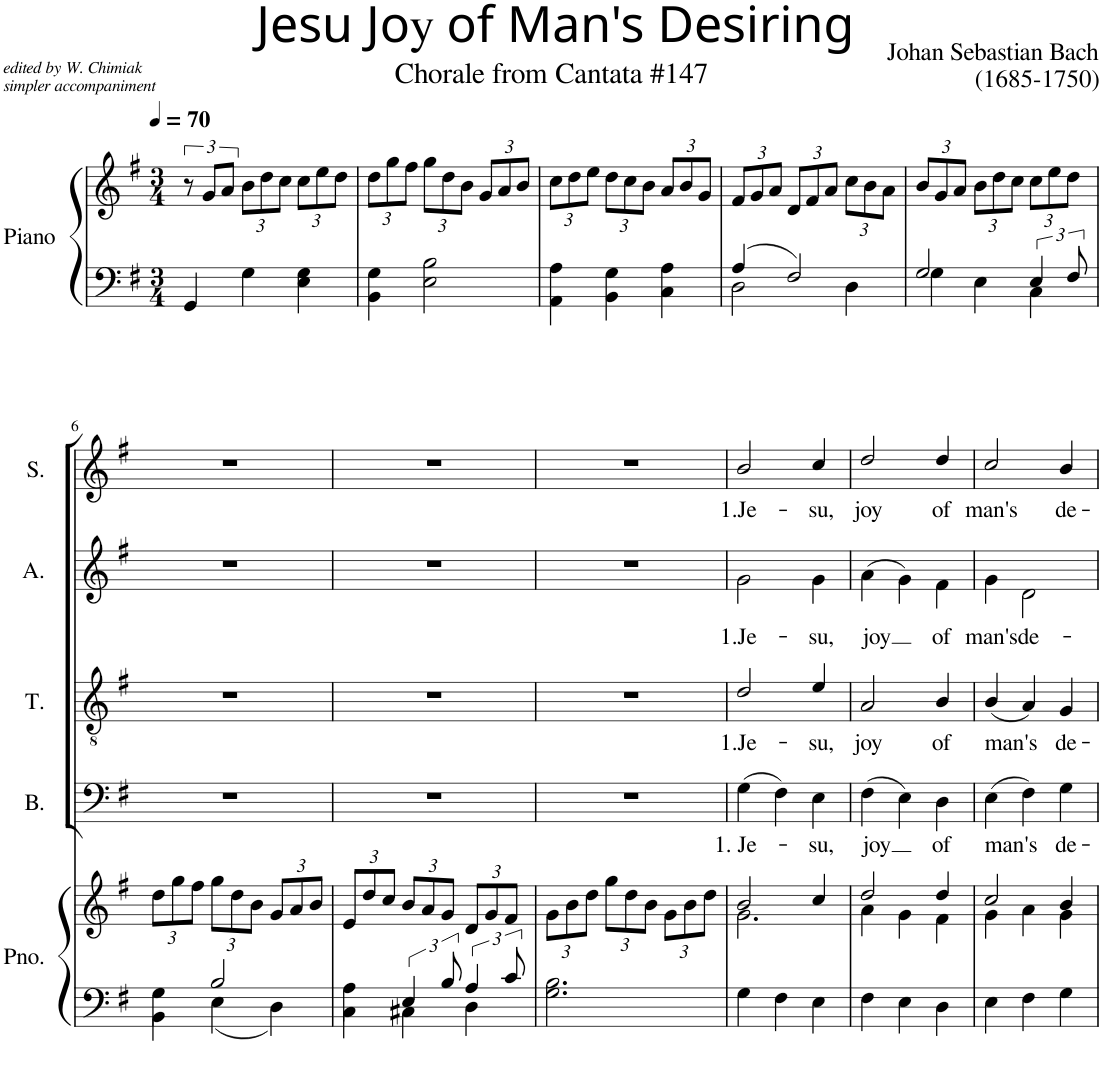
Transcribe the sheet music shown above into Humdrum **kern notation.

**kern	**kern	**kern	**text	**kern	**text	**kern	**text	**kern	**text
*part5	*part5	*part4	*part4	*part3	*part3	*part2	*part2	*part1	*part1
*staff6	*staff5	*staff4	*staff4	*staff3	*staff3	*staff2	*staff2	*staff1	*staff1
*I"Piano	*	*I"Bass	*	*I"Tenor	*	*I"Alto	*	*I"Soprano	*
*I'Pno.	*	*I'B.	*	*I'T.	*	*I'A.	*	*I'S.	*
*clefF4	*clefG2	*clefF4	*	*clefGv2	*	*clefG2	*	*clefG2	*
*k[f#]	*k[f#]	*k[f#]	*	*k[f#]	*	*k[f#]	*	*k[f#]	*
*G:	*G:	*G:	*	*G:	*	*G:	*	*G:	*
*M3/4	*M3/4	*M3/4	*	*M3/4	*	*M3/4	*	*M3/4	*
*MM70	*MM70	*MM70	*	*MM70	*	*MM70	*	*MM70	*
=1	=1	=1	=1	=1	=1	=1	=1	=1	=1
4GG/	12r	2.r	.	2.r	.	2.r	.	2.r	.
.	12g/L	.	.	.	.	.	.	.	.
.	12a/J	.	.	.	.	.	.	.	.
*	*Xbrackettup	*	*	*	*	*	*	*	*
4G\	12b\L	.	.	.	.	.	.	.	.
.	12dd\	.	.	.	.	.	.	.	.
.	12cc\J	.	.	.	.	.	.	.	.
4E\ 4G\	12cc\L	.	.	.	.	.	.	.	.
.	12ee\	.	.	.	.	.	.	.	.
.	12dd\J	.	.	.	.	.	.	.	.
=2	=2	=2	=2	=2	=2	=2	=2	=2	=2
4BB\ 4G\	12dd\L	2.r	.	2.r	.	2.r	.	2.r	.
.	12gg\	.	.	.	.	.	.	.	.
.	12ff#\J	.	.	.	.	.	.	.	.
2E\ 2B\	12gg\L	.	.	.	.	.	.	.	.
.	12dd\	.	.	.	.	.	.	.	.
.	12b\J	.	.	.	.	.	.	.	.
.	12g/L	.	.	.	.	.	.	.	.
.	12a/	.	.	.	.	.	.	.	.
.	12b/J	.	.	.	.	.	.	.	.
=3	=3	=3	=3	=3	=3	=3	=3	=3	=3
4AA\ 4A\	12cc\L	2.r	.	2.r	.	2.r	.	2.r	.
.	12dd\	.	.	.	.	.	.	.	.
.	12ee\J	.	.	.	.	.	.	.	.
4BB\ 4G\	12dd\L	.	.	.	.	.	.	.	.
.	12cc\	.	.	.	.	.	.	.	.
.	12b\J	.	.	.	.	.	.	.	.
4C\ 4A\	12a/L	.	.	.	.	.	.	.	.
.	12b/	.	.	.	.	.	.	.	.
.	12g/J	.	.	.	.	.	.	.	.
=4	=4	=4	=4	=4	=4	=4	=4	=4	=4
*^	*	*	*	*	*	*	*	*	*
4A/	2D\	12f#/L	2.r	.	2.r	.	2.r	.	2.r	.
.	.	12g/	.	.	.	.	.	.	.	.
.	.	12a/J	.	.	.	.	.	.	.	.
2F#/	.	12d/L	.	.	.	.	.	.	.	.
.	.	12f#/	.	.	.	.	.	.	.	.
.	.	12a/J	.	.	.	.	.	.	.	.
.	4D\	12cc\L	.	.	.	.	.	.	.	.
.	.	12b\	.	.	.	.	.	.	.	.
.	.	12a\J	.	.	.	.	.	.	.	.
=5	=5	=5	=5	=5	=5	=5	=5	=5	=5	=5
2G/	4G\	12b/L	2.r	.	2.r	.	2.r	.	2.r	.
.	.	12g/	.	.	.	.	.	.	.	.
.	.	12a/J	.	.	.	.	.	.	.	.
.	4E\	12b\L	.	.	.	.	.	.	.	.
.	.	12dd\	.	.	.	.	.	.	.	.
.	.	12cc\J	.	.	.	.	.	.	.	.
6E/	4C\	12cc\L	.	.	.	.	.	.	.	.
.	.	12ee\	.	.	.	.	.	.	.	.
12F#/	.	12dd\J	.	.	.	.	.	.	.	.
!!LO:LB:g=z
=6	=6	=6	=6	=6	=6	=6	=6	=6	=6	=6
4G\	4BB\	12dd\L	2.r	.	2.r	.	2.r	.	2.r	.
.	.	12gg\	.	.	.	.	.	.	.	.
.	.	12ff#\J	.	.	.	.	.	.	.	.
2B/	4E\	12gg\L	.	.	.	.	.	.	.	.
.	.	12dd\	.	.	.	.	.	.	.	.
.	.	12b\J	.	.	.	.	.	.	.	.
.	4D\	12g/L	.	.	.	.	.	.	.	.
.	.	12a/	.	.	.	.	.	.	.	.
.	.	12b/J	.	.	.	.	.	.	.	.
=7	=7	=7	=7	=7	=7	=7	=7	=7	=7	=7
4A\	4C\	12e/L	2.r	.	2.r	.	2.r	.	2.r	.
.	.	12dd/	.	.	.	.	.	.	.	.
.	.	12cc/J	.	.	.	.	.	.	.	.
6E/	4C#X\	12b/L	.	.	.	.	.	.	.	.
.	.	12a/	.	.	.	.	.	.	.	.
12B/	.	12g/J	.	.	.	.	.	.	.	.
6A/	4D\	12d/L	.	.	.	.	.	.	.	.
.	.	12g/	.	.	.	.	.	.	.	.
12c/	.	12f#/J	.	.	.	.	.	.	.	.
*v	*v	*	*	*	*	*	*	*	*	*
=8	=8	=8	=8	=8	=8	=8	=8	=8	=8
2.G\ 2.B\	12g\L	2.r	.	2.r	.	2.r	.	2.r	.
.	12b\	.	.	.	.	.	.	.	.
.	12dd\J	.	.	.	.	.	.	.	.
.	12gg\L	.	.	.	.	.	.	.	.
.	12dd\	.	.	.	.	.	.	.	.
.	12b\J	.	.	.	.	.	.	.	.
.	12g\L	.	.	.	.	.	.	.	.
.	12b\	.	.	.	.	.	.	.	.
.	12dd\J	.	.	.	.	.	.	.	.
=9	=9	=9	=9	=9	=9	=9	=9	=9	=9
*	*^	*	*	*	*	*	*	*	*
!	!	!	!	!LO:LY:b	!	!LO:LY:b	!	!LO:LY:b	!	!LO:LY:b
4G\	2b/	2.g\	(4G\	1. Je-	2d/	1.Je-	2g\	1.Je-	2b/	1.Je-
4F#\	.	.	4F#\)	.	.	.	.	.	.	.
!	!	!	!	!LO:LY:b	!	!LO:LY:b	!	!LO:LY:b	!	!LO:LY:b
4E\	4cc/	.	4E\	-su,	4e/	-su,	4g\	-su,	4cc/	-su,
=10	=10	=10	=10	=10	=10	=10	=10	=10	=10	=10
!	!	!	!	!LO:LY:b	!	!LO:LY:b	!	!LO:LY:b	!	!LO:LY:b
4F#\	2dd/	4a\	(4F#\	joy	2A/	joy	(4a\	joy	2dd/	joy
4E\	.	4g\	4E\)	.	.	.	4g\)	.	.	.
!	!	!	!	!LO:LY:b	!	!LO:LY:b	!	!LO:LY:b	!	!LO:LY:b
4D\	4dd/	4f#\	4D\	of	4B/	of	4f#\	of	4dd/	of
=11	=11	=11	=11	=11	=11	=11	=11	=11	=11	=11
!	!	!	!	!LO:LY:b	!	!LO:LY:b	!	!LO:LY:b	!	!LO:LY:b
4E\	2cc/	4g\	(4E\	man's	(4B/	man's	4g\	man's	2cc/	man's
!	!	!	!	!	!	!	!	!LO:LY:b	!	!
4F#\	.	4a\	4F#\)	.	4A/)	.	2d\	de-	.	.
!	!	!	!	!LO:LY:b	!	!LO:LY:b	!	!	!	!LO:LY:b
4G\	4b/	4g\	4G\	de-	4G/	de-	.	.	4b/	de-
*	*v	*v	*	*	*	*	*	*	*	*
=	=	=	=	=	=	=	=	=	=
*-	*-	*-	*-	*-	*-	*-	*-	*-	*-
